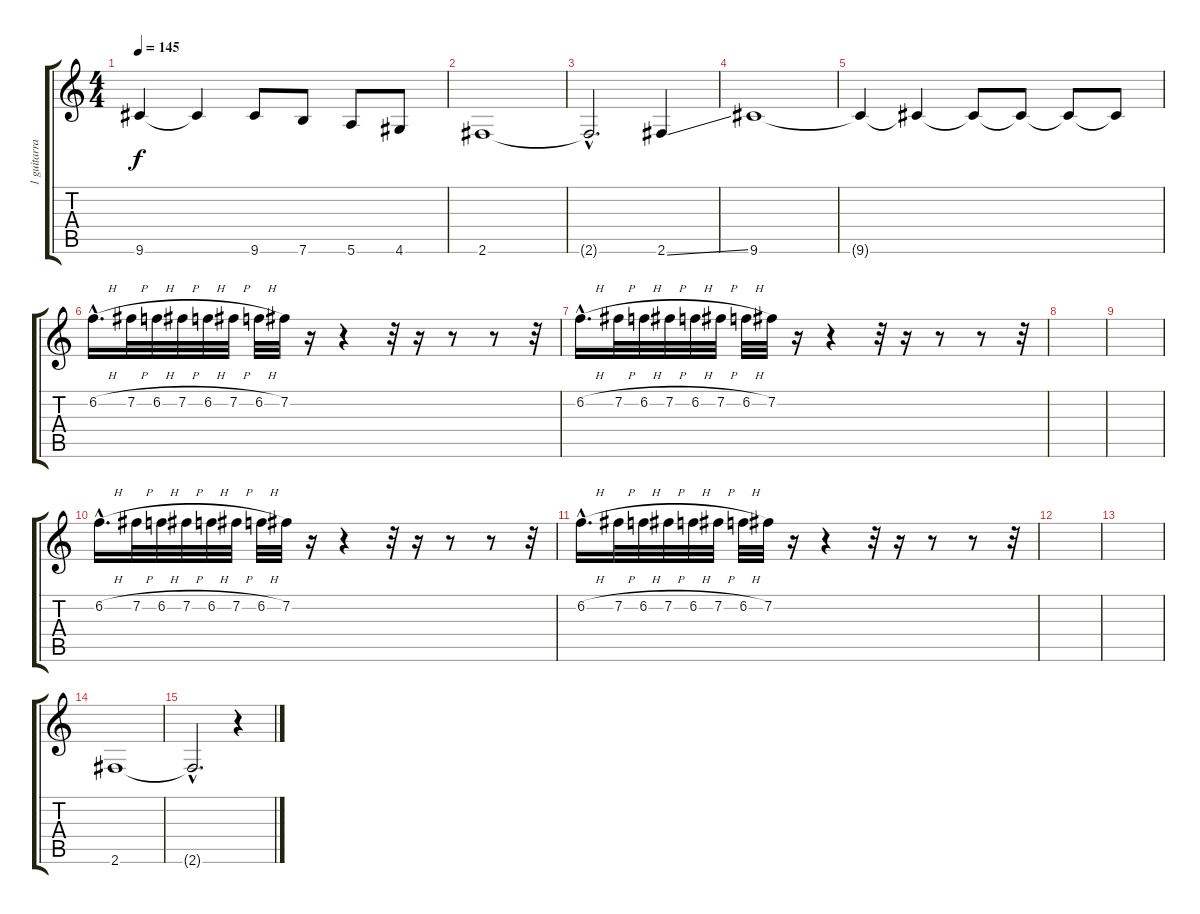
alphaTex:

\track ("1 guitarra" "1 guitarra") {instrument distortionguitar}
\staff {score tabs}
\tuning (E4 B3 G3 D3 A2 E2) {hide}
\ts (4 4)
\tempo 145
\clef g2
\ks c
9.6{t}.4{dy f} 9.6{t}.4 9.6.8 7.6.8 5.6.8 4.6.8 |
2.6.1 |
2.6{hac t}.2{d} 2.6{ss}.4 |
9.6.1 |
9.6{t}.4 9.6{t}.4 9.6{t}.8 9.6{t}.8 9.6{t}.8 9.6{t}.8 |
6.2{h hac}.16{d volume 16 instrument electricguitarmuted} 7.2{h}.32 6.2{h}.32 7.2{h}.32 6.2{h}.32 7.2{h}.32 6.2{h}.32 7.2.32 r.16 r.4 r.32 r.16 r.8 r.8 r.32 |
6.2{h hac}.16{d} 7.2{h}.32 6.2{h}.32 7.2{h}.32 6.2{h}.32 7.2{h}.32 6.2{h}.32 7.2.32 r.16 r.4 r.32 r.16 r.8 r.8 r.32 |
|
|
6.2{h hac}.16{d} 7.2{h}.32 6.2{h}.32 7.2{h}.32 6.2{h}.32 7.2{h}.32 6.2{h}.32 7.2.32 r.16 r.4 r.32 r.16 r.8 r.8 r.32 |
6.2{h hac}.16{d} 7.2{h}.32 6.2{h}.32 7.2{h}.32 6.2{h}.32 7.2{h}.32 6.2{h}.32 7.2.32 r.16 r.4 r.32 r.16 r.8 r.8 r.32 |
|
|
2.6.1{volume 6 instrument distortionguitar} |
2.6{hac t}.2{d} r.4
